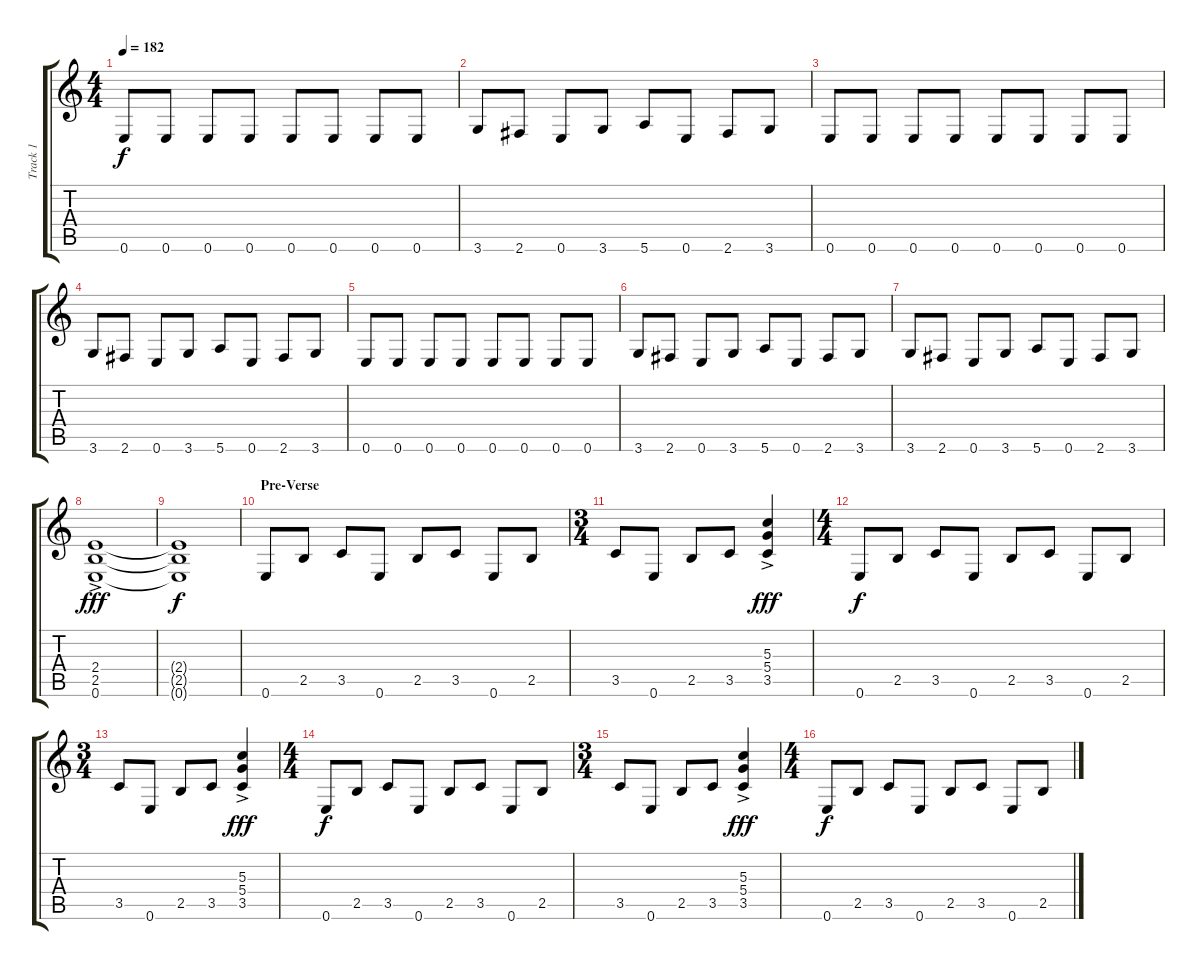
\track ("Track 1" "Track 1") {instrument distortionguitar}
\staff {score tabs}
\tuning (E4 B3 G3 D3 A2 E2) {hide}
\ts (4 4)
\tempo 182
\clef g2
\ks c
0.6.8{dy f} 0.6.8 0.6.8 0.6.8 0.6.8 0.6.8 0.6.8 0.6.8 |
3.6.8 2.6.8 0.6.8 3.6.8 5.6.8 0.6.8 2.6.8 3.6.8 |
0.6.8 0.6.8 0.6.8 0.6.8 0.6.8 0.6.8 0.6.8 0.6.8 |
3.6.8 2.6.8 0.6.8 3.6.8 5.6.8 0.6.8 2.6.8 3.6.8 |
0.6.8 0.6.8 0.6.8 0.6.8 0.6.8 0.6.8 0.6.8 0.6.8 |
3.6.8 2.6.8 0.6.8 3.6.8 5.6.8 0.6.8 2.6.8 3.6.8 |
3.6.8 2.6.8 0.6.8 3.6.8 5.6.8 0.6.8 2.6.8 3.6.8 |
(2.4{ac} 2.5{ac} 0.6{ac}).1{dy fff} |
(2.4{t} 2.5{t} 0.6{t}).1{dy f} |
\section ("" "Pre-Verse")
0.6.8 2.5.8 3.5.8 0.6.8 2.5.8 3.5.8 0.6.8 2.5.8 |
\ts (3 4)
3.5.8 0.6.8 2.5.8 3.5.8 (5.3{ac} 5.4{ac} 3.5{ac}).4{dy fff} |
\ts (4 4)
0.6.8{dy f} 2.5.8 3.5.8 0.6.8 2.5.8 3.5.8 0.6.8 2.5.8 |
\ts (3 4)
3.5.8 0.6.8 2.5.8 3.5.8 (5.3{ac} 5.4{ac} 3.5{ac}).4{dy fff} |
\ts (4 4)
0.6.8{dy f} 2.5.8 3.5.8 0.6.8 2.5.8 3.5.8 0.6.8 2.5.8 |
\ts (3 4)
3.5.8 0.6.8 2.5.8 3.5.8 (5.3{ac} 5.4{ac} 3.5{ac}).4{dy fff} |
\ts (4 4)
0.6.8{dy f} 2.5.8 3.5.8 0.6.8 2.5.8 3.5.8 0.6.8 2.5.8
